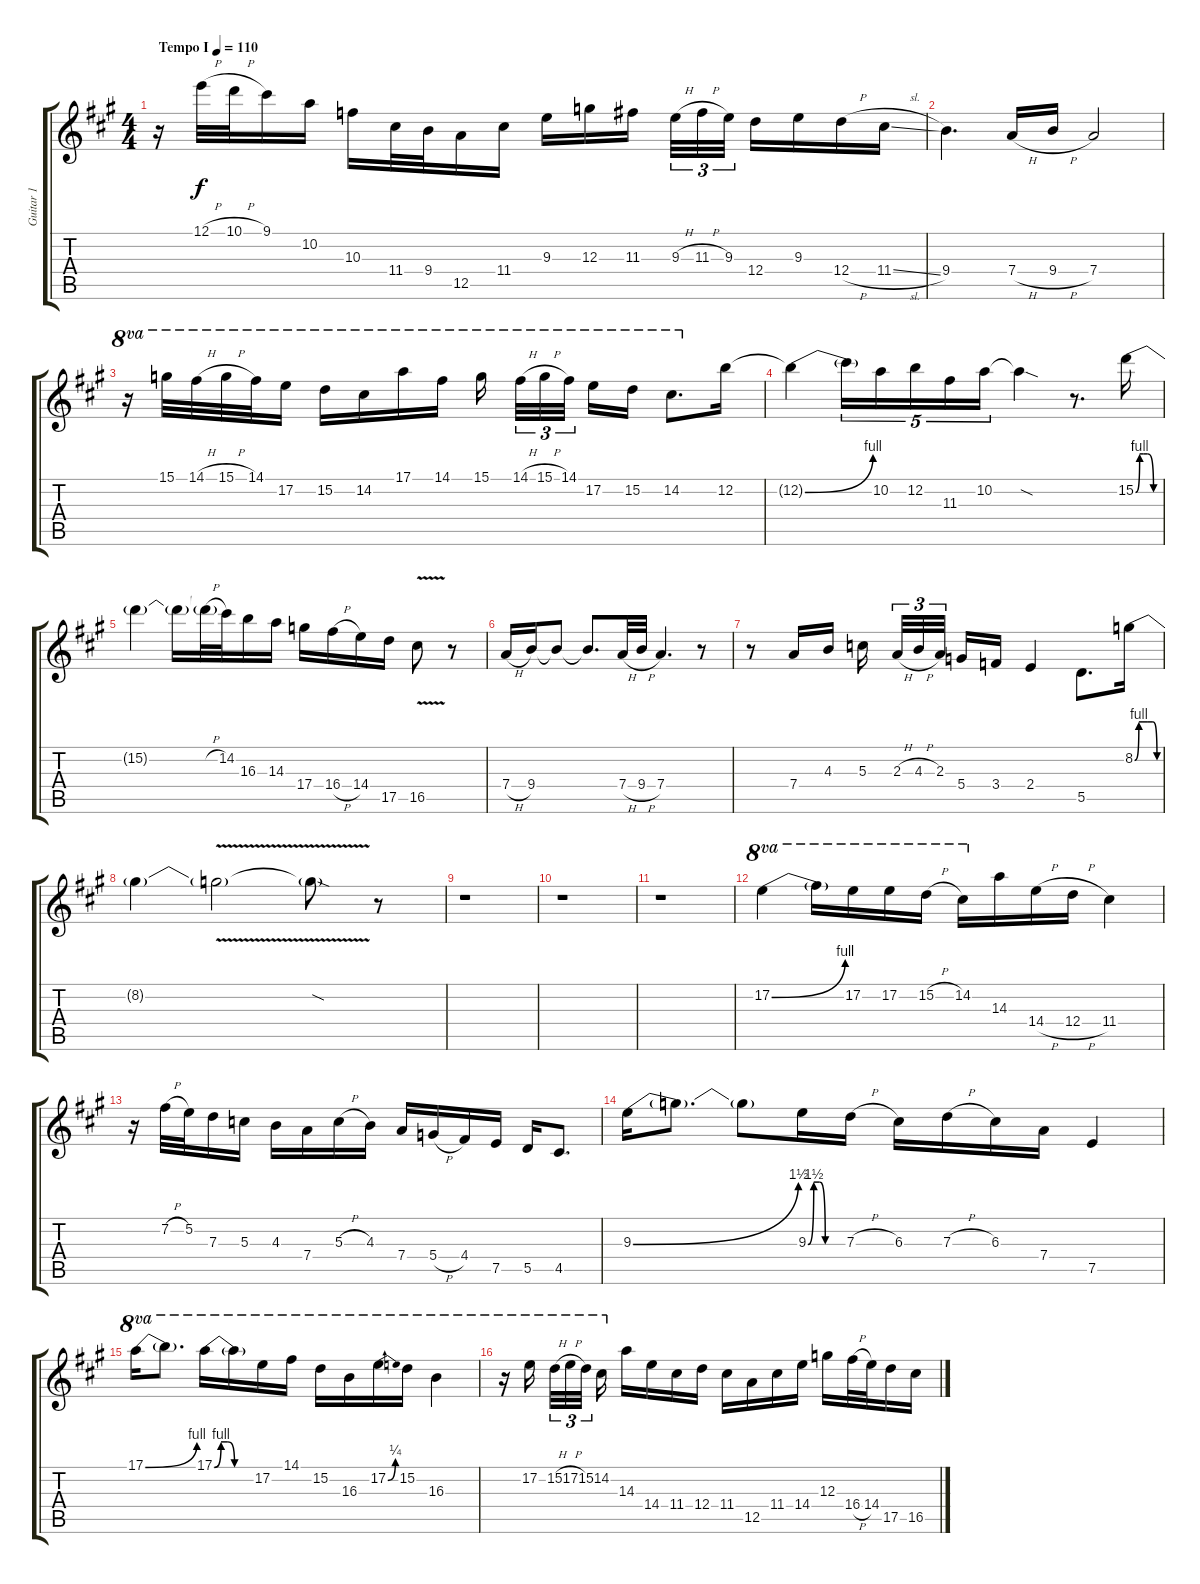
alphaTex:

\track ("Guitar 1" "Guitar 1") {instrument distortionguitar}
\staff {score tabs}
\tuning (E4 B3 G3 D3 A2 E2) {hide}
\ts (4 4)
\tempo (110 "Tempo I")
\clef g2
\ks a
r.16{dy f instrument distortionguitar} 12.1{h}.32 10.1{h}.32 9.1.16 10.2.16 10.3.16 11.4.32 9.4.32 12.5.16 11.4.16 9.3.16 12.3.16 11.3.16{beam splitsecondary} 9.3{h}.32{tu (3 2)} 11.3{h}.32{tu (3 2)} 9.3.32{tu (3 2)} 12.4.16 9.3.16 12.4{h}.16 11.4{sl}.16 |
9.4.4{d} 7.4{h}.16 9.4{h}.16 7.4.2 |
r.16{ot 8va} 15.1.32{ot 8va} 14.1{h}.32{ot 8va} 15.1{h}.32{ot 8va} 14.1.32{ot 8va} 17.2.16{ot 8va} 15.2.16{ot 8va} 14.2.16{ot 8va} 17.1.16{ot 8va} 14.1.16{ot 8va} 15.1.16{ot 8va beam splitsecondary} 14.1{h}.32{tu (3 2) ot 8va} 15.1{h}.32{tu (3 2) ot 8va} 14.1.32{tu (3 2) ot 8va beam splitsecondary} 17.2.16{ot 8va} 15.2.16{ot 8va} 14.2.8{d ot 8va} 12.2.16 |
12.2{be (bend 0 0 60 4) t}.4 12.2{t}.16{tu (5 4)} 10.2.16{tu (5 4)} 12.2.16{tu (5 4)} 11.3.16{tu (5 4)} 10.2.16{tu (5 4)} 10.2{sod t}.4 r.8{d} 15.2{be (custom 0 0 10 4 20 4 30 4 45 0 60 0)}.16 |
15.2{t}.4 15.2{t}.16 15.2{h t}.32 14.2.32 16.3.16 14.3.16 17.4.16 16.4{h}.16 14.4.16 17.5.16 16.5{v}.8 r.8 |
7.4{h}.16 9.4.16 9.4{t}.8 9.4{t}.8{d} 7.4{h}.32 9.4{h}.32 7.4.4{d} r.8 |
r.8 7.4.16 4.3.16 5.3.16{beam splitsecondary} 2.3{h}.32{tu (3 2)} 4.3{h}.32{tu (3 2)} 2.3.32{tu (3 2) beam splitsecondary} 5.4.16 3.4.16 2.4.4 5.5.8{d} 8.2{be (custom 0 0 10 4 20 4 30 4 44 4 54 0 60 0)}.16 |
8.2{t}.4 8.2{v t}.2 8.2{sod t}.8 r.8 |
r.1 |
r.1 |
r.1 |
17.2{be (bend 0 0 60 4)}.4{ot 8va} 17.2{t}.16{ot 8va} 17.2.16{ot 8va} 17.2.16{ot 8va} 15.2{h}.16{ot 8va} 14.2.16{ot 8va} 14.3.16 14.4{h}.16 12.4{h}.16 11.4.4 |
r.16 7.2{h}.32 5.2.32 7.3.16 5.3.16 4.3.16 7.4.16 5.3{h}.16 4.3.16 7.4.16 5.4{h}.16 4.4.16 7.5.16 5.5.16 4.5.8{d} |
9.3{be (bend 0 0 60 6)}.16 9.3{t}.8{d} 9.3{t}.8 9.3{be (custom 0 0 10 6 20 6 30 0 60 0)}.16 7.3{h}.16 6.3.16 7.3{h}.16 6.3.16 7.4.16 7.5.4 |
17.1{be (bend 0 0 60 4)}.16{ot 8va} 17.1{t}.8{d ot 8va} 17.1{be (custom 0 0 10 4 20 4 30 0 60 0)}.16{ot 8va} 17.1{t}.16{ot 8va} 17.2.16{ot 8va} 14.1.16{ot 8va} 15.2.16{ot 8va} 16.3.16{ot 8va} 17.2{be (bend 0 0 60 1)}.16{ot 8va} 15.2.16{ot 8va} 16.3.4{ot 8va} |
r.16{ot 8va} 17.2.16{ot 8va beam splitsecondary} 15.2{h}.32{tu (3 2) ot 8va} 17.2{h}.32{tu (3 2) ot 8va} 15.2.32{tu (3 2) ot 8va beam splitsecondary} 14.2.16{ot 8va} 14.3.16 14.4.16 11.4.16 12.4.16 11.4.16 12.5.16 11.4.16 14.4.16 12.3.16 16.4{h}.32 14.4.32 17.5.16 16.5.16
